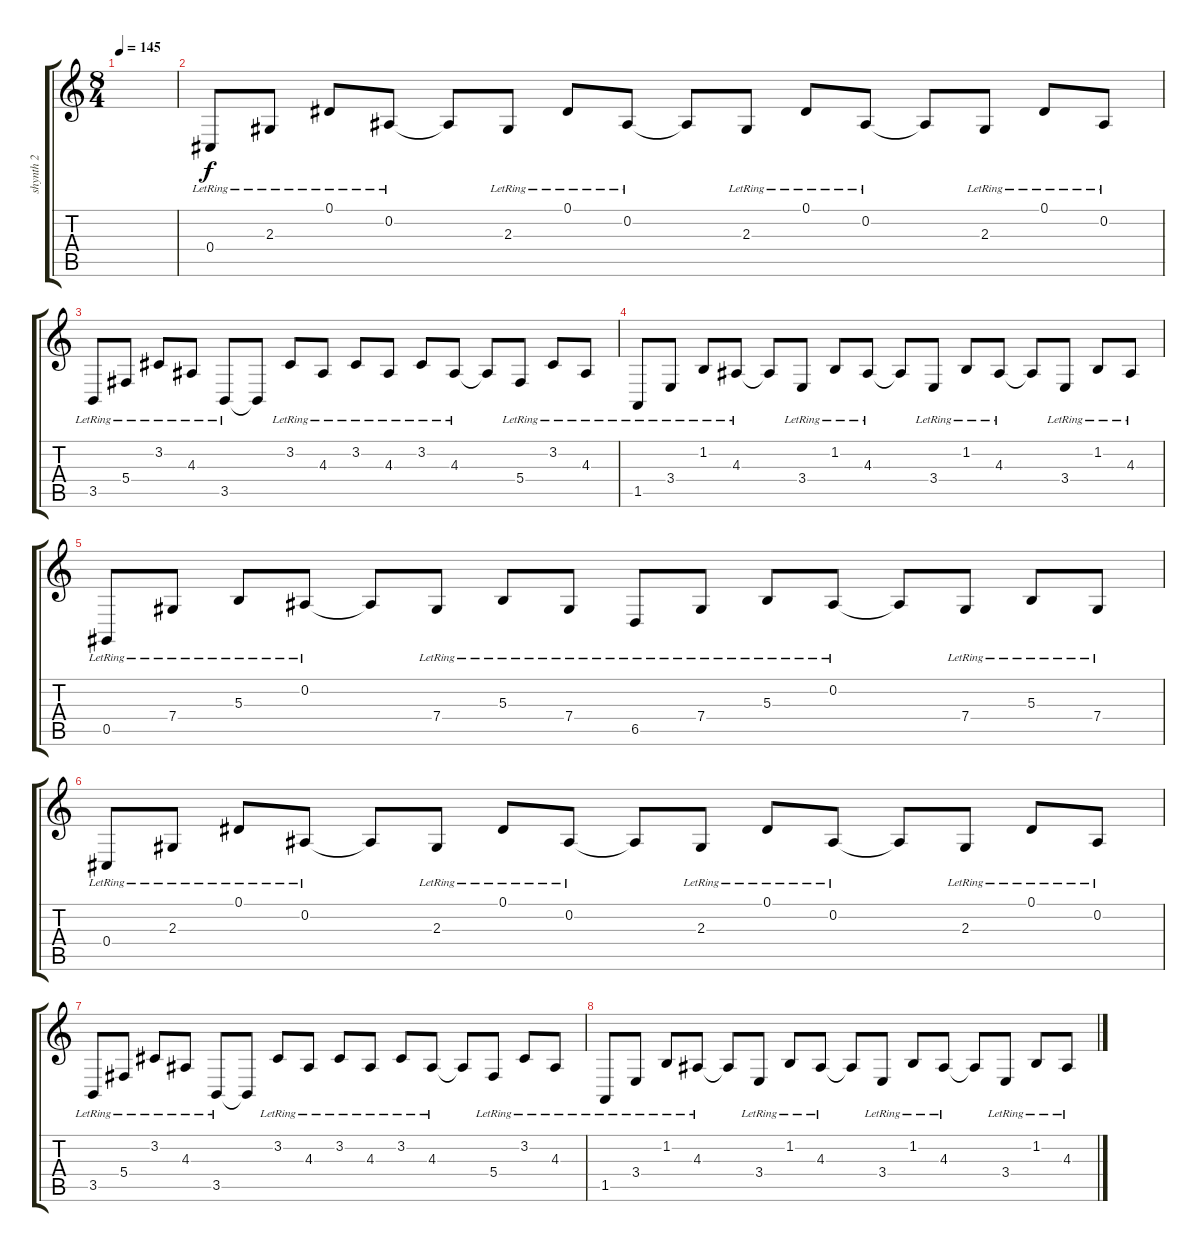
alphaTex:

\track ("shynth 2" "shynth 2") {instrument choiraahs}
\staff {score tabs}
\tuning (Eb4 Bb3 Gb3 Db3 Ab2 Eb2) {hide}
\ts (8 4)
\tempo 145
\clef g2
\ks c
|
0.4{lr}.8{volume 11 balance 5 instrument clavinet} 2.3{lr}.8 0.1{lr}.8 0.2{lr}.8 0.2{t}.8 2.3{lr}.8 0.1{lr}.8 0.2{lr}.8 0.2{t}.8 2.3{lr}.8 0.1{lr}.8 0.2{lr}.8 0.2{t}.8 2.3{lr}.8 0.1{lr}.8 0.2{lr}.8 |
3.5{lr}.8{volume 11 balance 5 instrument clavinet} 5.4{lr}.8 3.2{lr}.8 4.3{lr}.8 3.5{lr}.8 3.5{t}.8 3.2{lr}.8 4.3{lr}.8 3.2{lr}.8 4.3{lr}.8 3.2{lr}.8 4.3{lr}.8 4.3{t}.8 5.4{lr}.8 3.2{lr}.8 4.3{lr}.8 |
1.5{lr}.8{volume 11 balance 5 instrument clavinet} 3.4{lr}.8 1.2{lr}.8 4.3{lr}.8 4.3{t}.8 3.4{lr}.8 1.2{lr}.8 4.3{lr}.8 4.3{t}.8 3.4{lr}.8 1.2{lr}.8 4.3{lr}.8 4.3{t}.8 3.4{lr}.8 1.2{lr}.8 4.3{lr}.8 |
0.5{lr}.8{volume 11 balance 5 instrument clavinet} 7.4{lr}.8 5.3{lr}.8 0.2{lr}.8 0.2{t}.8 7.4{lr}.8 5.3{lr}.8 7.4{lr}.8 6.5{lr}.8 7.4{lr}.8 5.3{lr}.8 0.2{lr}.8 0.2{t}.8 7.4{lr}.8 5.3{lr}.8 7.4{lr}.8 |
0.4{lr}.8{volume 11 balance 5 instrument clavinet} 2.3{lr}.8 0.1{lr}.8 0.2{lr}.8 0.2{t}.8 2.3{lr}.8 0.1{lr}.8 0.2{lr}.8 0.2{t}.8 2.3{lr}.8 0.1{lr}.8 0.2{lr}.8 0.2{t}.8 2.3{lr}.8 0.1{lr}.8 0.2{lr}.8 |
3.5{lr}.8{volume 11 balance 5 instrument clavinet} 5.4{lr}.8 3.2{lr}.8 4.3{lr}.8 3.5{lr}.8 3.5{t}.8 3.2{lr}.8 4.3{lr}.8 3.2{lr}.8 4.3{lr}.8 3.2{lr}.8 4.3{lr}.8 4.3{t}.8 5.4{lr}.8 3.2{lr}.8 4.3{lr}.8 |
1.5{lr}.8{volume 11 balance 5 instrument clavinet} 3.4{lr}.8 1.2{lr}.8 4.3{lr}.8 4.3{t}.8 3.4{lr}.8 1.2{lr}.8 4.3{lr}.8 4.3{t}.8 3.4{lr}.8 1.2{lr}.8 4.3{lr}.8 4.3{t}.8 3.4{lr}.8 1.2{lr}.8 4.3{lr}.8
